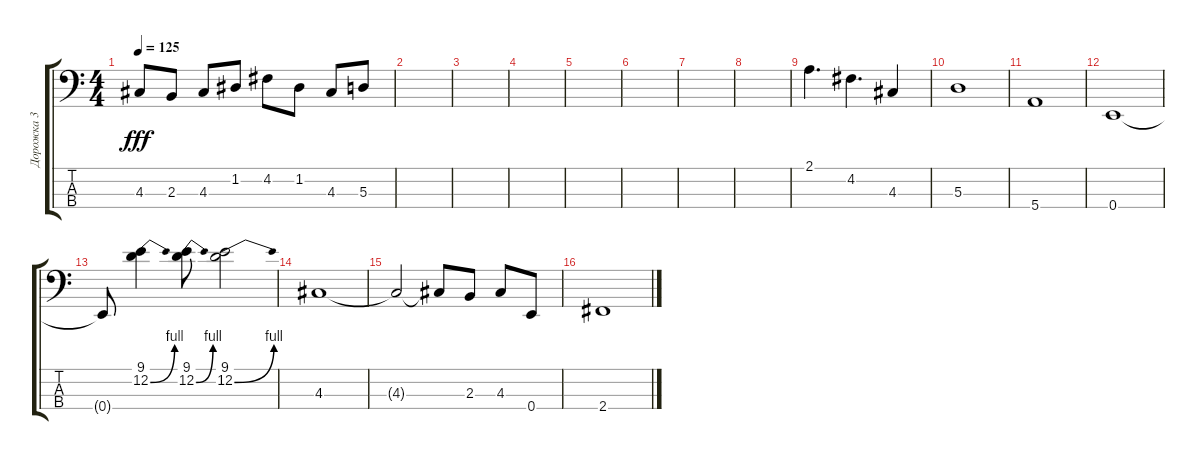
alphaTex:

\track ("Дорожка 3" "Дорожка 3") {instrument electricbassfinger}
\staff {score tabs}
\tuning (G2 D2 A1 E1) {hide}
\ts (4 4)
\tempo 125
\clef f4
\ks c
4.3{t}.8{dy fff} 2.3.8 4.3.8 1.2.8 4.2.8 1.2.8 4.3.8 5.3.8 |
|
|
|
|
|
|
|
2.1.4{d} 4.2.4{d} 4.3.4 |
5.3.1 |
5.4.1 |
0.4.1 |
0.4{t}.8 (9.1 12.2{be (bend 0 0 60 4)}).4 (9.1 12.2{be (bend 0 0 60 4)}).8 (9.1 12.2{be (bend 0 0 60 4)}).2 |
4.3.1 |
4.3{t}.2 4.3{t}.8 2.3.8 4.3.8 0.4.8 |
2.4.1
